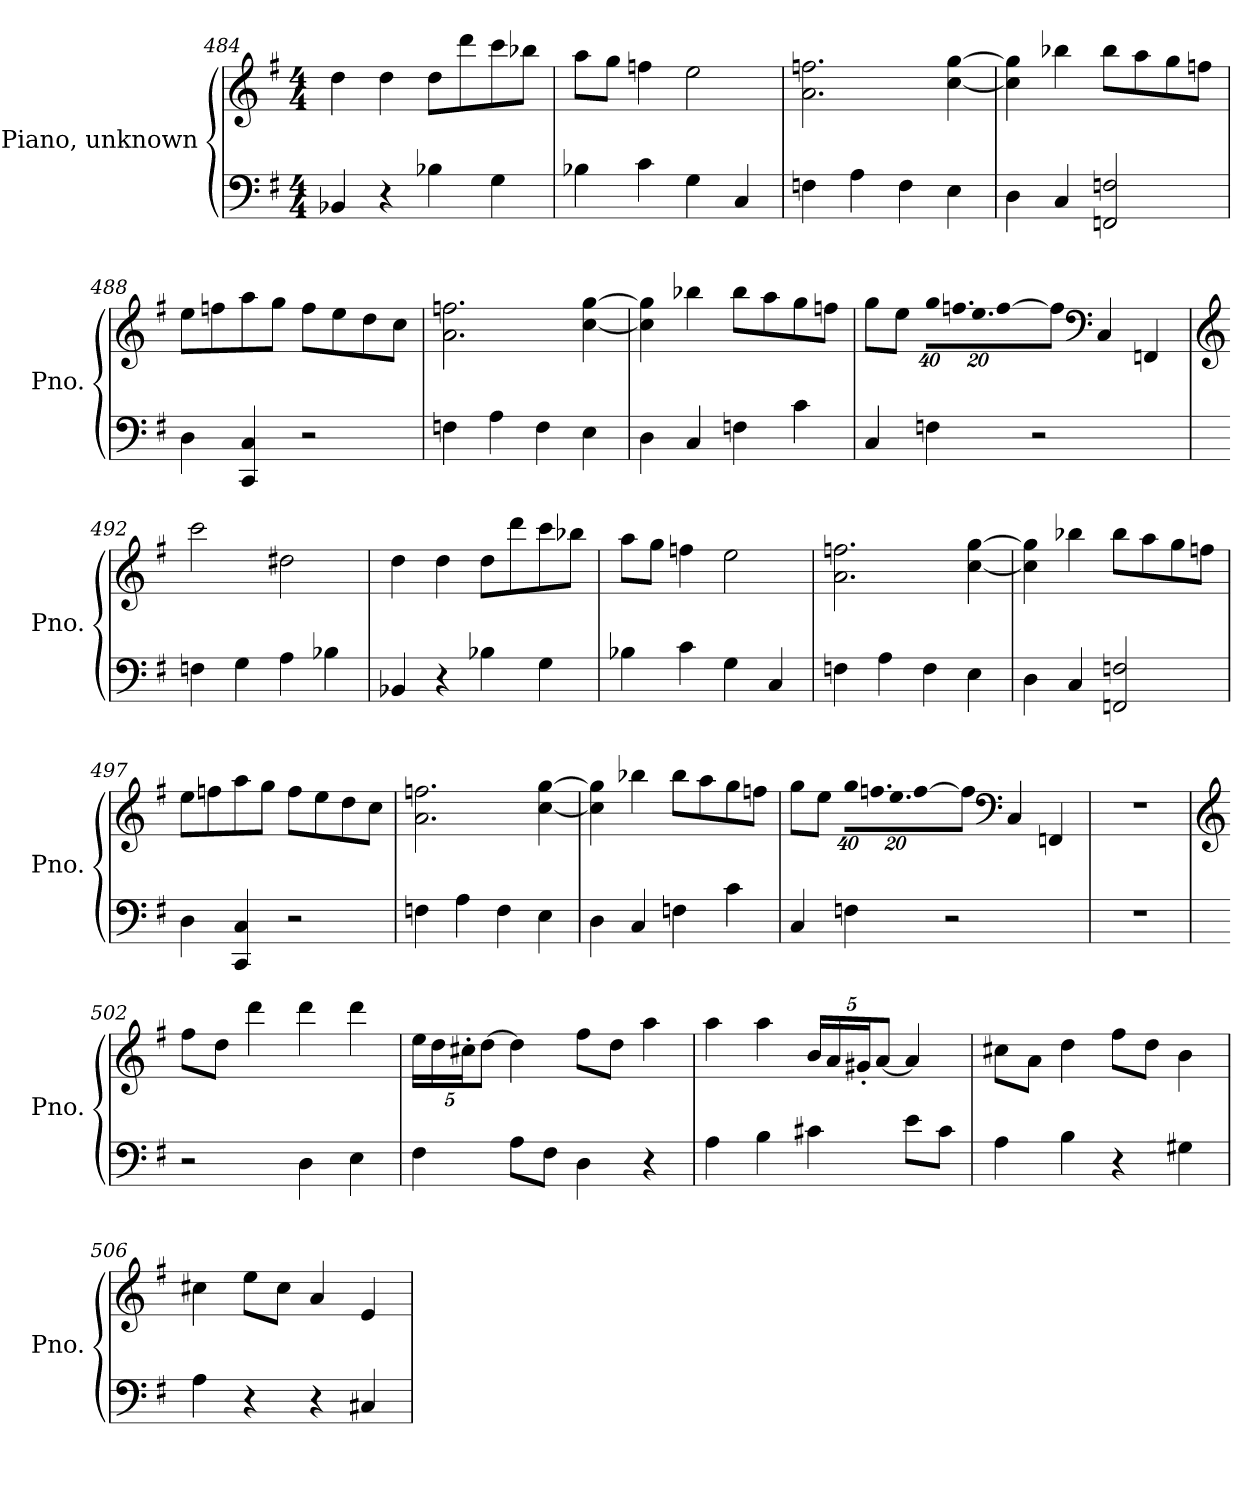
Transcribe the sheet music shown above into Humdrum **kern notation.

**kern	**kern
*part1	*part1
*staff2	*staff1
*I"Piano, unknown	*
*I'Pno.	*
!!LO:LB:g=z
*clefF4	*clefG2
*k[f#]	*k[f#]
*M4/4	*M4/4
=484	=484
4BB-X/	4dd\
4r	4dd\
4B-X\	8dd\L
.	8ddd\
4G\	8ccc\
.	8bb-X\J
=485	=485
4B-X\	8aa\L
.	8gg\J
4c\	4ffn\
4G\	2ee\
4C/	.
=486	=486
4Fn\	2.a\ 2.ffn\
4A\	.
4F\	.
4E\	[4cc\ [4gg\
=487	=487
4D\	4cc\] 4gg\]
4C/	4bb-X\
2FFn/ 2Fn/	8bb-\L
.	8aa\
.	8gg\
.	8ffn\J
=488	=488
4D\	8ee\L
.	8ffn\
4CC/ 4C/	8aa\
.	8gg\J
2r	8ff\L
.	8ee\
.	8dd\
.	8cc\J
=489	=489
4Fn\	2.a\ 2.ffn\
4A\	.
4F\	.
4E\	[4cc\ [4gg\
!!LO:LB:g=z
=490	=490
4D\	4cc\] 4gg\]
4C/	4bb-X\
4Fn\	8bb-\L
.	8aa\
4c\	8gg\
.	8ffn\J
=491	=491
4C/	8gg\L
.	8ee\J
*	*Xbrackettup
!	!LO:N:vis=32
4Fn\	640%23gg\LLL
!	!LO:N:vis=64.
.	640%17ffn\L
!	!LO:N:vis=64.
.	640%17ee\J
!	!LO:N:vis=32
.	[640%23ff\JJ
.	8ff\J]
*	*clefF4
2r	4C/
.	4FFn/
=492	=492
*	*clefG2
4Fn\	2ccc\
4G\	.
4A\	2dd#X\
4B-X\	.
=493	=493
4BB-X/	4dd\
4r	4dd\
4B-X\	8dd\L
.	8ddd\
4G\	8ccc\
.	8bb-X\J
=494	=494
4B-X\	8aa\L
.	8gg\J
4c\	4ffn\
4G\	2ee\
4C/	.
!!LO:PB:g=z
=495	=495
4Fn\	2.a\ 2.ffn\
4A\	.
4F\	.
4E\	[4cc\ [4gg\
=496	=496
4D\	4cc\] 4gg\]
4C/	4bb-X\
2FFn/ 2Fn/	8bb-\L
.	8aa\
.	8gg\
.	8ffn\J
=497	=497
4D\	8ee\L
.	8ffn\
4CC/ 4C/	8aa\
.	8gg\J
2r	8ff\L
.	8ee\
.	8dd\
.	8cc\J
=498	=498
4Fn\	2.a\ 2.ffn\
4A\	.
4F\	.
4E\	[4cc\ [4gg\
=499	=499
4D\	4cc\] 4gg\]
4C/	4bb-X\
4Fn\	8bb-\L
.	8aa\
4c\	8gg\
.	8ffn\J
!!LO:LB:g=z
=500	=500
4C/	8gg\L
.	8ee\J
!	!LO:N:vis=32
4Fn\	640%23gg\LLL
!	!LO:N:vis=64.
.	640%17ffn\L
!	!LO:N:vis=64.
.	640%17ee\J
!	!LO:N:vis=32
.	[640%23ff\JJ
.	8ff\J]
*	*clefF4
2r	4C/
.	4FFn/
=501	=501
1r	1r
=502	=502
*	*clefG2
2r	8ff#\L
.	8dd\J
.	4ddd\
4D\	4ddd\
4E\	4ddd\
=503	=503
4F#\	20ee\LL
.	20dd\
.	20cc#X'\J
.	[10dd\J
8A\L	4dd\]
8F#\J	.
4D\	8ff#\L
.	8dd\J
4r	4aa\
=504	=504
4A\	4aa\
4B\	4aa\
4c#X\	20b/LL
.	20a/
.	20g#X'/J
.	[10a/J
8e\L	4a/]
8c#\J	.
!!LO:LB:g=z
=505	=505
4A\	8cc#X\L
.	8a\J
4B\	4dd\
4r	8ff#\L
.	8dd\J
4G#X\	4b\
=506	=506
4A\	4cc#X\
4r	8ee\L
.	8cc#\J
4r	4a/
4C#X/	4e/
=	=
*-	*-
